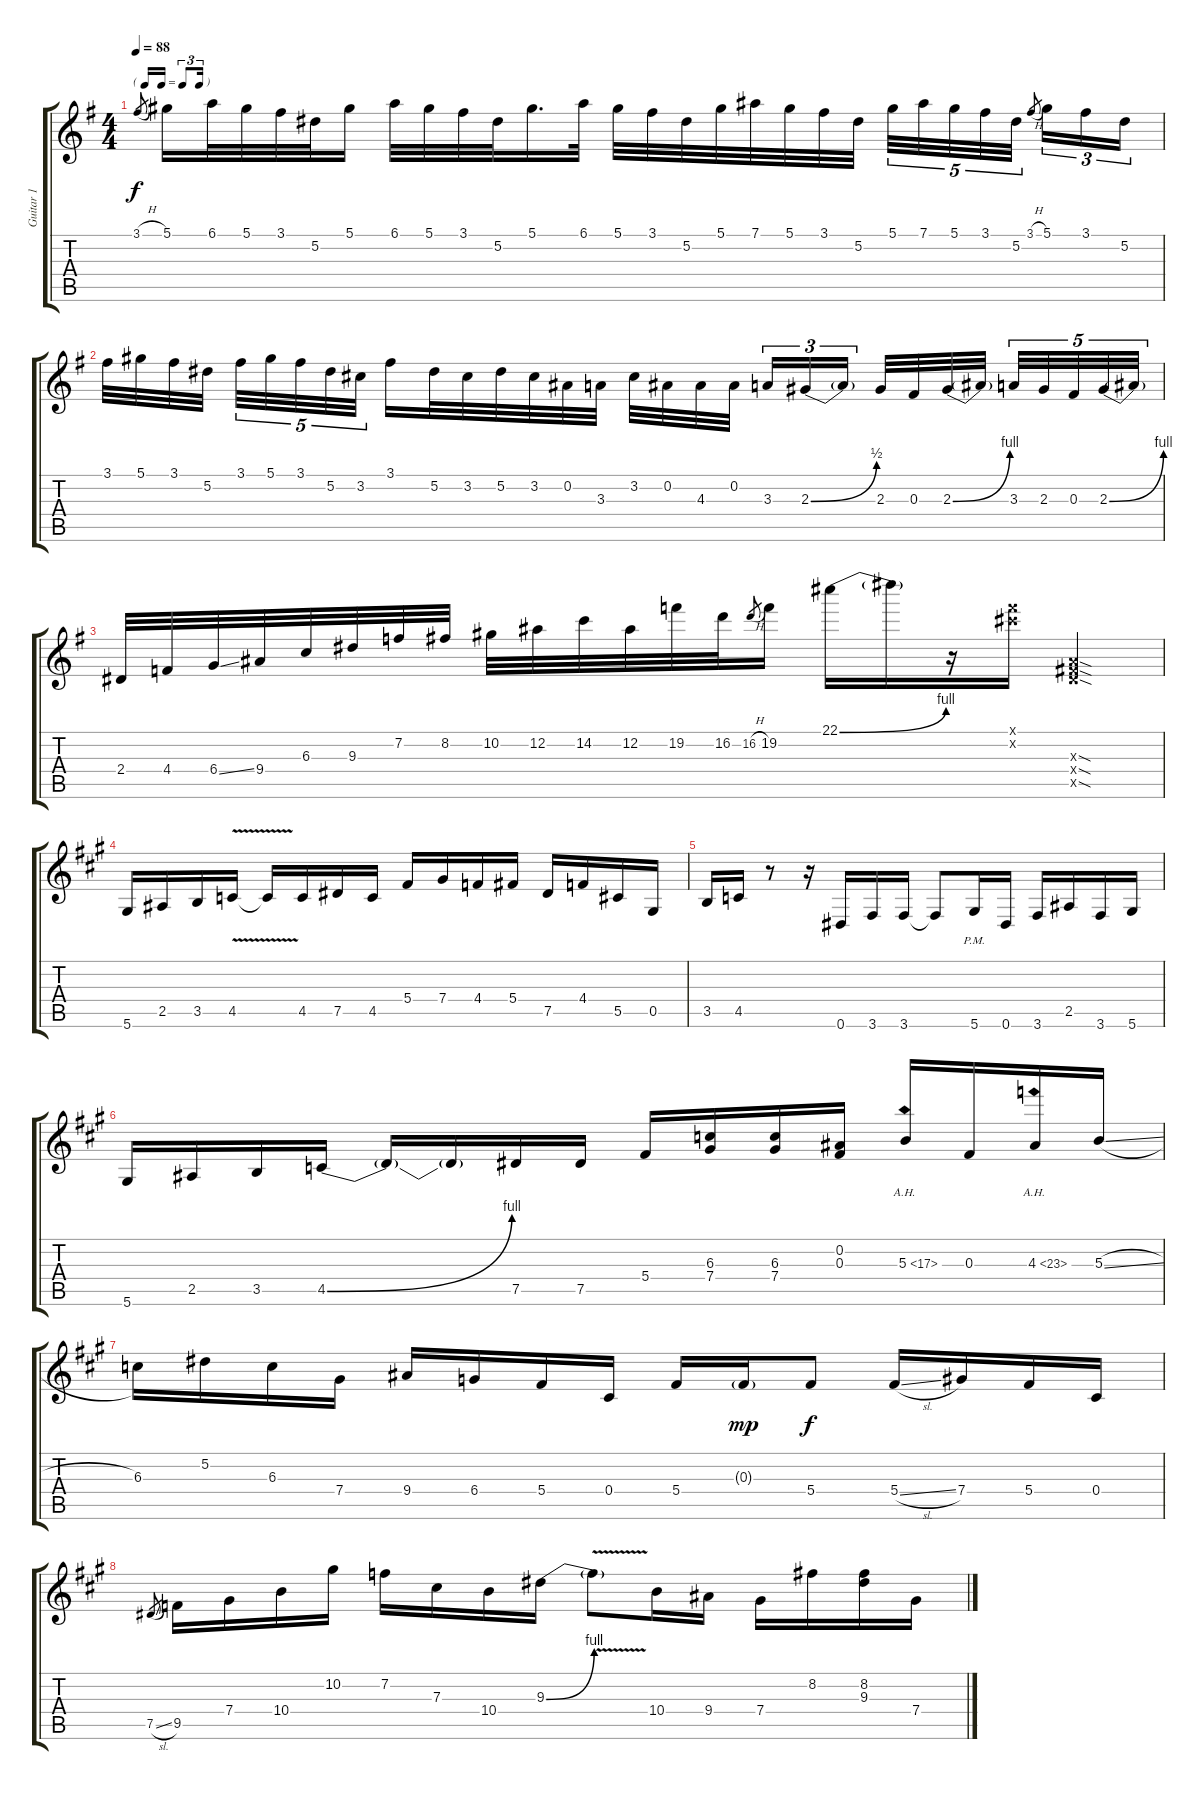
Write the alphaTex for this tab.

\track ("Guitar 1" "Guitar 1") {instrument distortionguitar}
\staff {score tabs}
\tuning (Eb4 Bb3 Gb3 Db3 Ab2 Eb2) {hide}
\ts (4 4)
\tf triplet16th
\tempo 88
\clef g2
\ks g
3.1{h}.8{gr dy f} 5.1.16 6.1.32 5.1.32 3.1.32 5.2.32 5.1.16 6.1.32 5.1.32 3.1.32 5.2.32 5.1.16{d} 6.1.32 5.1.32 3.1.32 5.2.32 5.1.32 7.1.32 5.1.32 3.1.32 5.2.32 5.1.32{tu (5 4)} 7.1.32{tu (5 4)} 5.1.32{tu (5 4)} 3.1.32{tu (5 4)} 5.2.32{tu (5 4)} 3.1{h}.8{gr beam splitsecondary} 5.1.16{tu (3 2)} 3.1.16{tu (3 2)} 5.2.16{tu (3 2)} |
3.1.32 5.1.32 3.1.32 5.2.32{beam splitsecondary} 3.1.32{tu (5 4)} 5.1.32{tu (5 4)} 3.1.32{tu (5 4)} 5.2.32{tu (5 4)} 3.2.32{tu (5 4)} 3.1.16 5.2.32 3.2.32 5.2.32 3.2.32 0.2.32 3.3.32 3.2.32 0.2.32 4.3.32 0.2.32{beam splitsecondary} 3.3.16{tu (3 2)} 2.3{be (bend 0 0 60 2)}.16{tu (3 2)} 2.3{t}.16{tu (3 2)} 2.3.32 0.3.32 2.3{be (bend 0 0 60 4)}.32 2.3{t}.32{beam splitsecondary} 3.3.32{tu (5 4)} 2.3.32{tu (5 4)} 0.3.32{tu (5 4)} 2.3{be (bend 0 0 60 4)}.32{tu (5 4)} 2.3{t}.32{tu (5 4)} |
2.4.32 4.4.32 6.4{ss}.32 9.4.32 6.3.32 9.3.32 7.2.32 8.2.32 10.2.32 12.2.32 14.2.32 12.2.32 19.2.32 16.2.32 16.2{h}.8{gr} 19.2.16 22.1{be (bend 0 0 60 4)}.16 22.1{t}.16 r.16 (14.1{x} 15.2{x}).16 (4.3{sod x} 5.4{sod x} 7.5{sod x}).4 |
\ks a
5.6.16 2.5.16 3.5.16 4.5{v}.16 4.5{t}.16 4.5.16 7.5.16 4.5.16 5.4.16 7.4.16 4.4.16 5.4.16 7.5.16 4.4.16 5.5.16 0.5.16 |
3.5.16 4.5.16 r.8 r.16 0.6.16 3.6.16 3.6.16 3.6{t}.8 5.6{pm}.16 0.6.16 3.6.16 2.5.16 3.6.16 5.6.16 |
5.6.16 2.5.16 3.5.16 4.5{be (bend 0 0 60 4)}.16 4.5{t}.16 4.5{t}.16 7.5.16 7.5.16 5.4.16 (6.3 7.4).16 (6.3 7.4).16 (0.2 0.3).16 5.3{ah 12}.16 0.3.16 4.3{ah 19}.16 5.3{sl}.16 |
6.3.16 5.2.16 6.3.16 7.4.16 9.4.16 6.4.16 5.4.16 0.4.16 5.4.16 0.3{g}.16{dy mp} 5.4.8{dy f} 5.4{sl}.16 7.4.16 5.4.16 0.4.16 |
7.5{sl}.8{gr} 9.5.16 7.4.16 10.4.16 10.2.16 7.2.16 7.3.16 10.4.16 9.3{be (bend 0 0 60 4)}.16 9.3{v t}.8 10.4.16 9.4.16 7.4.16 8.2.16 (8.2 9.3).16 7.4.16
